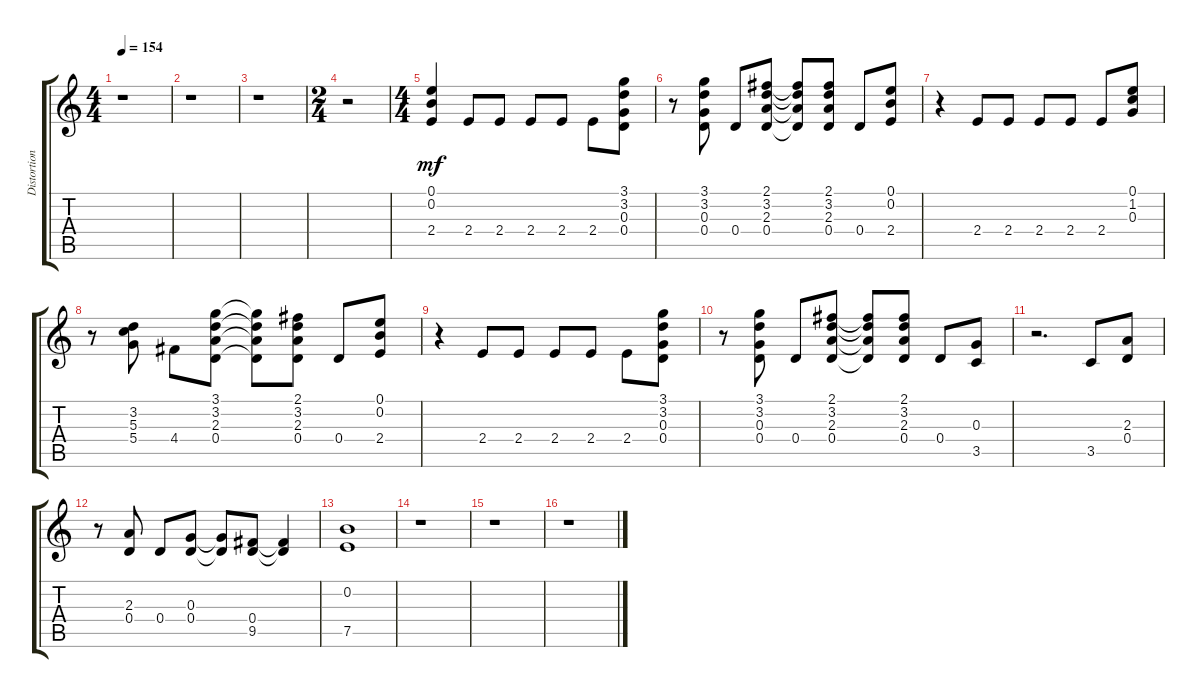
\track ("Distortion Guitar" "Distortion") {instrument distortionguitar}
\staff {score tabs}
\tuning (E4 B3 G3 D3 A2 E2) {hide}
\ts (4 4)
\tempo 154
\clef g2
\ks c
r.1{dy mf instrument distortionguitar} |
r.1 |
r.1 |
\ts (2 4)
r.2 |
\ts (4 4)
(0.1 0.2 2.4).4 2.4.8 2.4.8 2.4.8 2.4.8 2.4.8 (3.1 3.2 0.3 0.4).8 |
r.8 (3.1 3.2 0.3 0.4).8 0.4.8 (2.1 3.2 2.3 0.4).8 (2.1{t} 3.2{t} 2.3{t} 0.4{t}).8 (2.1 3.2 2.3 0.4).8 0.4.8 (0.1 0.2 2.4).8 |
r.4 2.4.8 2.4.8 2.4.8 2.4.8 2.4.8 (0.1 1.2 0.3).8 |
r.8 (3.2 5.3 5.4).8 4.4.8 (3.1 3.2 2.3 0.4).8 (3.1{t} 3.2{t} 2.3{t} 0.4{t}).8 (2.1 3.2 2.3 0.4).8 0.4.8 (0.1 0.2 2.4).8 |
r.4 2.4.8 2.4.8 2.4.8 2.4.8 2.4.8 (3.1 3.2 0.3 0.4).8 |
r.8 (3.1 3.2 0.3 0.4).8 0.4.8 (2.1 3.2 2.3 0.4).8 (2.1{t} 3.2{t} 2.3{t} 0.4{t}).8 (2.1 3.2 2.3 0.4).8 0.4.8 (0.3 3.5).8 |
r.2{d} 3.5.8 (2.3 0.4).8 |
r.8 (2.3 0.4).8 0.4.8 (0.3 0.4).8 (0.3{t} 0.4{t}).8 (0.4 9.5).8 (0.4{t} 9.5{t}).4 |
(0.2 7.5).1 |
r.1 |
r.1 |
r.1
